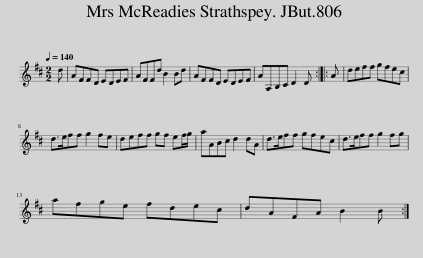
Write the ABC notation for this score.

X:1
L:1/8
Q:1/4=140
M:2/2
I:linebreak $
K:D
V:1 treble
V:1
 d | AFFD EDEF | AFFd B2 Bd | AFFD EDEF | AA,B,C D2 D :: %5
 A | deff gfec |$ d>eff g2 fe | deff gf ef/g/ | aABc d2 dA | %10
 d>eff gfec | d>eff g2 fg |$ afge fdec | dAFA B2 B :| %14
